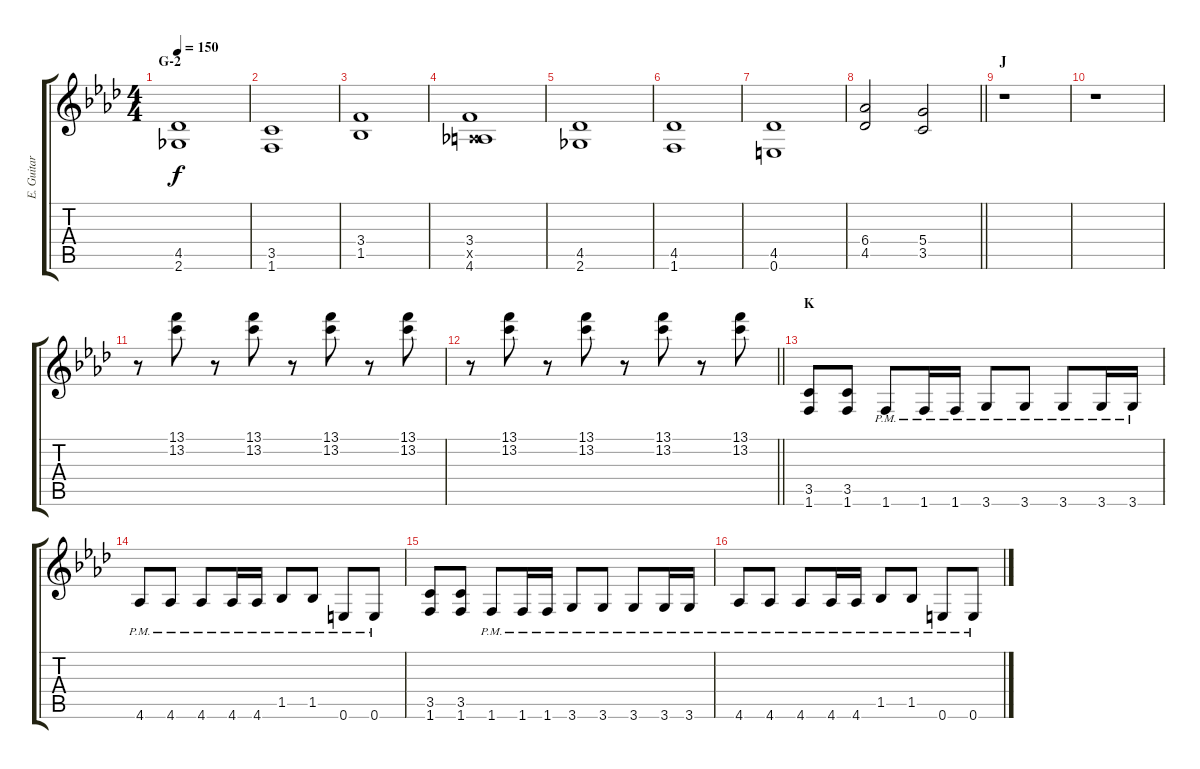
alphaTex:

\track ("E. Guitar II" "E. Guitar ") {instrument overdrivenguitar}
\staff {score tabs}
\tuning (E4 B3 G3 D3 A2 E2) {hide}
\ts (4 4)
\section ("" "G-2")
\tempo 150
\clef g2
\ks ab
(4.5 2.6).1{dy f} |
(3.5 1.6).1 |
(3.4 1.5).1 |
(3.4 0.5{x} 4.6).1 |
(4.5 2.6).1 |
(4.5 1.6).1 |
(4.5 0.6).1 |
\barLineRight lightlight
(6.4 4.5).2 (5.4 3.5).2 |
\section ("" "J")
r.1 |
r.1 |
r.8 (13.1 13.2).8 r.8 (13.1 13.2).8 r.8 (13.1 13.2).8 r.8 (13.1 13.2).8 |
\barLineRight lightlight
r.8 (13.1 13.2).8 r.8 (13.1 13.2).8 r.8 (13.1 13.2).8 r.8 (13.1 13.2).8 |
\section ("" "K")
(3.5 1.6).8 (3.5 1.6).8 1.6{pm}.8 1.6{pm}.16 1.6{pm}.16 3.6{pm}.8 3.6{pm}.8 3.6{pm}.8 3.6{pm}.16 3.6{pm}.16 |
4.6{pm}.8 4.6{pm}.8 4.6{pm}.8 4.6{pm}.16 4.6{pm}.16 1.5{pm}.8 1.5{pm}.8 0.6{pm}.8 0.6{pm}.8 |
(3.5 1.6).8 (3.5 1.6).8 1.6{pm}.8 1.6{pm}.16 1.6{pm}.16 3.6{pm}.8 3.6{pm}.8 3.6{pm}.8 3.6{pm}.16 3.6{pm}.16 |
4.6{pm}.8 4.6{pm}.8 4.6{pm}.8 4.6{pm}.16 4.6{pm}.16 1.5{pm}.8 1.5{pm}.8 0.6{pm}.8 0.6{pm}.8
